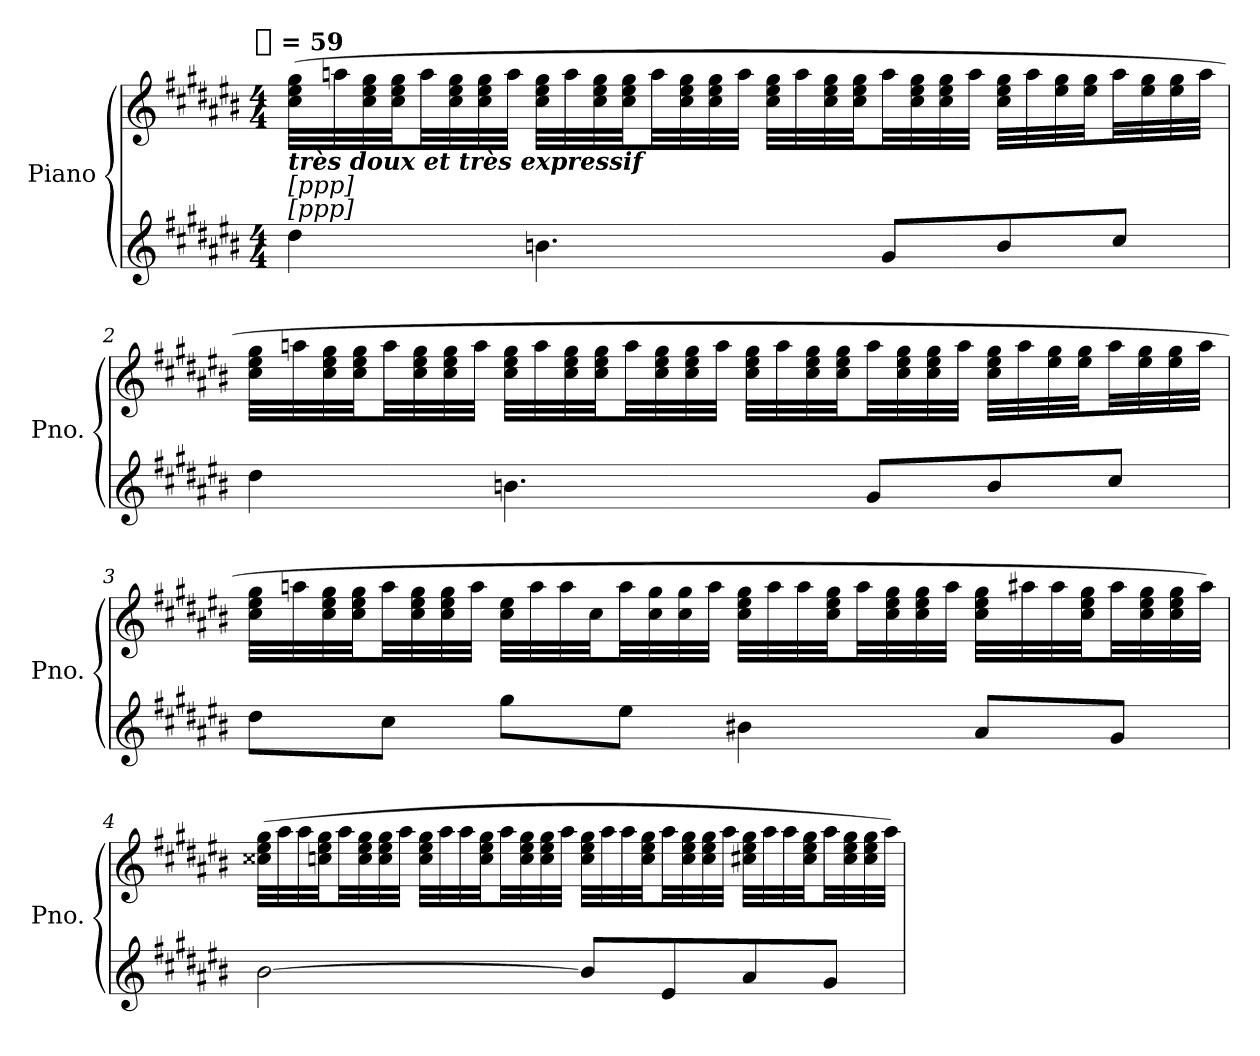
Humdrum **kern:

**kern	**kern
*part1	*part1
*staff2	*staff1
*I"Piano	*
*I'Pno.	*
*clefG2	*clefG2
*k[f#c#g#d#a#e#b#]	*k[f#c#g#d#a#e#b#]
*C#:	*C#:
!!LO:TX:omd:t=[quarter] = 59
*M4/4	*M4/4
*MM59	*MM59
=1	=1
!	!LO:TX:b:Bi:t=très doux et très expressif
!	!LO:TX:b:t=[ppp]
!	!LO:TX:b:t=[ppp]
4dd#	(32cc# 32ee# 32gg#LLL
.	32aan
.	32cc# 32ee# 32gg#
.	32cc# 32ee# 32gg#JJ
.	32aaLL
.	32cc# 32ee# 32gg#
.	32cc# 32ee# 32gg#
.	32aaJJJ
4.bn	32cc# 32ee# 32gg#LLL
.	32aa
.	32cc# 32ee# 32gg#
.	32cc# 32ee# 32gg#JJ
.	32aaLL
.	32cc# 32ee# 32gg#
.	32cc# 32ee# 32gg#
.	32aaJJJ
.	32cc# 32ee# 32gg#LLL
.	32aa
.	32cc# 32ee# 32gg#
.	32cc# 32ee# 32gg#JJ
8g#L	32aaLL
.	32cc# 32ee# 32gg#
.	32cc# 32ee# 32gg#
.	32aaJJJ
8b	32cc# 32ee# 32gg#LLL
.	32aa
.	32ee# 32gg#
.	32ee# 32gg#JJ
8cc#J	32aaLL
.	32ee# 32gg#
.	32ee# 32gg#
.	32aaJJJ
=2	=2
4dd#	32cc# 32ee# 32gg#LLL
.	32aan
.	32cc# 32ee# 32gg#
.	32cc# 32ee# 32gg#JJ
.	32aaLL
.	32cc# 32ee# 32gg#
.	32cc# 32ee# 32gg#
.	32aaJJJ
4.bn	32cc# 32ee# 32gg#LLL
.	32aa
.	32cc# 32ee# 32gg#
.	32cc# 32ee# 32gg#JJ
.	32aaLL
.	32cc# 32ee# 32gg#
.	32cc# 32ee# 32gg#
.	32aaJJJ
.	32cc# 32ee# 32gg#LLL
.	32aa
.	32cc# 32ee# 32gg#
.	32cc# 32ee# 32gg#JJ
8g#L	32aaLL
.	32cc# 32ee# 32gg#
.	32cc# 32ee# 32gg#
.	32aaJJJ
8b	32cc# 32ee# 32gg#LLL
.	32aa
.	32ee# 32gg#
.	32ee# 32gg#JJ
8cc#J	32aaLL
.	32ee# 32gg#
.	32ee# 32gg#
.	32aaJJJ
=3	=3
8dd#L	32cc# 32ee# 32gg#LLL
.	32aan
.	32cc# 32ee# 32gg#
.	32cc# 32ee# 32gg#JJ
8cc#J	32aaLL
.	32cc# 32ee# 32gg#
.	32cc# 32ee# 32gg#
.	32aaJJJ
8gg#L	32cc# 32ee#LLL
.	32aa
.	32aa
.	32cc#JJ
8ee#J	32aaLL
.	32cc# 32gg#
.	32cc# 32gg#
.	32aaJJJ
4b#X	32cc# 32ee# 32gg#LLL
.	32aa
.	32aa
.	32cc# 32ee# 32gg#JJ
.	32aaLL
.	32cc# 32ee# 32gg#
.	32cc# 32ee# 32gg#
.	32aaJJJ
8a#L	32cc# 32ee# 32gg#LLL
.	32aa#X
.	32aa#
.	32cc# 32ee# 32gg#JJ
8g#J	32aa#LL
.	32cc# 32ee# 32gg#
.	32cc# 32ee# 32gg#
.	32aa#JJJ)
=4	=4
[2b#	(32cc##X 32ee# 32gg#LLL
.	32aa#
.	32aa#
.	32ccn 32ee# 32gg#JJ
.	32aa#LL
.	32cc 32ee# 32gg#
.	32cc 32ee# 32gg#
.	32aa#JJJ
.	32cc 32ee# 32gg#LLL
.	32aa#
.	32aa#
.	32cc 32ee# 32gg#JJ
.	32aa#LL
.	32cc 32ee# 32gg#
.	32cc 32ee# 32gg#
.	32aa#JJJ
8b#L]	32cc 32ee# 32gg#LLL
.	32aa#
.	32aa#
.	32cc 32ee# 32gg#JJ
8e#	32aa#LL
.	32cc 32ee# 32gg#
.	32cc 32ee# 32gg#
.	32aa#JJJ
8a#	32cc#X 32ee# 32gg#LLL
.	32aa#
.	32aa#
.	32cc# 32ee# 32gg#JJ
8g#J	32aa#LL
.	32cc# 32ee# 32gg#
.	32cc# 32ee# 32gg#
.	32aa#JJJ)
=	=
*-	*-
